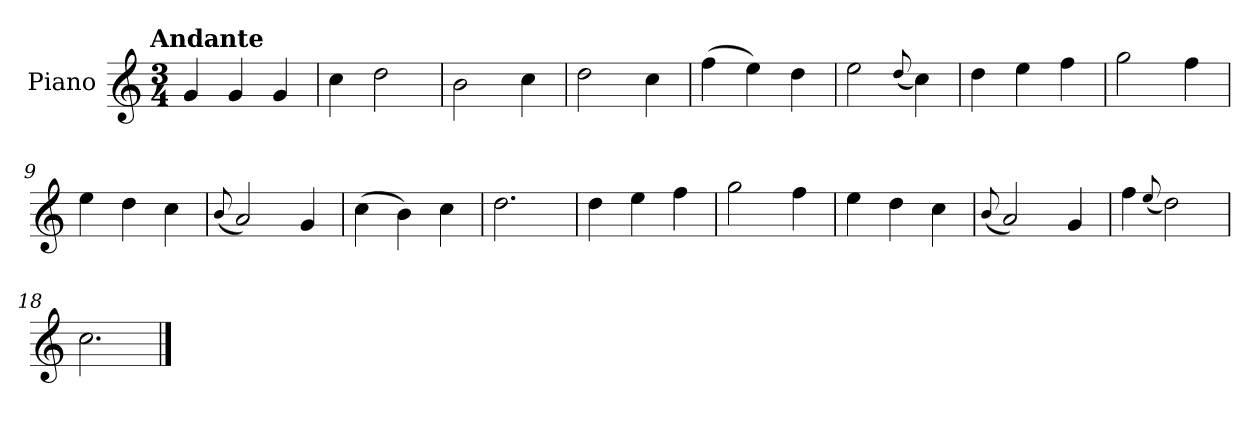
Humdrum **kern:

**kern
*part1
*staff1
*I"Piano
*I'Pno.
*clefG2
*k[]
!!LO:TX:omd:t=Andante
*M3/4
*MM91
=1
4g/
4g/
4g/
=2
4cc\
2dd\
=3
2b\
4cc\
=4
2dd\
4cc\
=5
(>4ff\
4ee\)
4dd\
=6
2ee\
(<8qqdd/
4cc\)
=7
4dd\
4ee\
4ff\
!!LO:LB:g=z
=8
2gg\
4ff\
=9
4ee\
4dd\
4cc\
=10
(<8qqb/
2a/)
4g/
=11
(>4cc\
4b\)
4cc\
=12
2.dd\
=13
4dd\
4ee\
4ff\
!!LO:LB:g=z
=14
2gg\
4ff\
=15
4ee\
4dd\
4cc\
=16
(<8qqb/
2a/)
4g/
=17
4ff\
(<8qqee/
2dd\)
=18
2.cc\
==
*-
